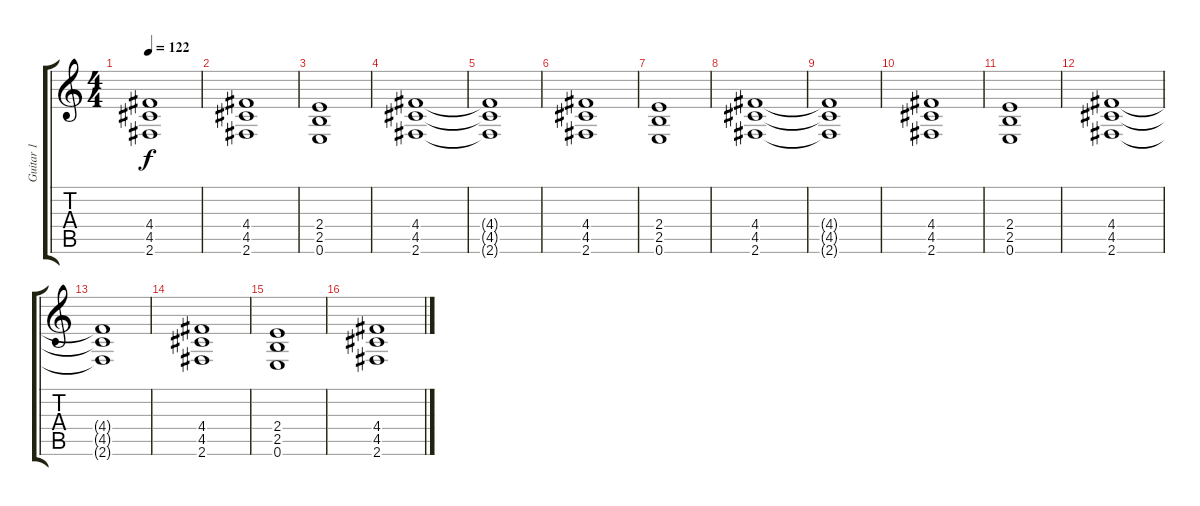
\track ("Guitar 1" "Guitar 1") {instrument overdrivenguitar}
\staff {score tabs}
\tuning (E4 B3 G3 D3 A2 E2) {hide}
\ts (4 4)
\tempo 122
\clef g2
\ks c
(4.4{t} 4.5{t} 2.6{t}).1{dy f} |
(4.4 4.5 2.6).1 |
(2.4 2.5 0.6).1 |
(4.4 4.5 2.6).1 |
(4.4{t} 4.5{t} 2.6{t}).1 |
(4.4 4.5 2.6).1 |
(2.4 2.5 0.6).1 |
(4.4 4.5 2.6).1 |
(4.4{t} 4.5{t} 2.6{t}).1 |
(4.4 4.5 2.6).1 |
(2.4 2.5 0.6).1 |
(4.4 4.5 2.6).1 |
(4.4{t} 4.5{t} 2.6{t}).1 |
(4.4 4.5 2.6).1 |
(2.4 2.5 0.6).1 |
(4.4 4.5 2.6).1
